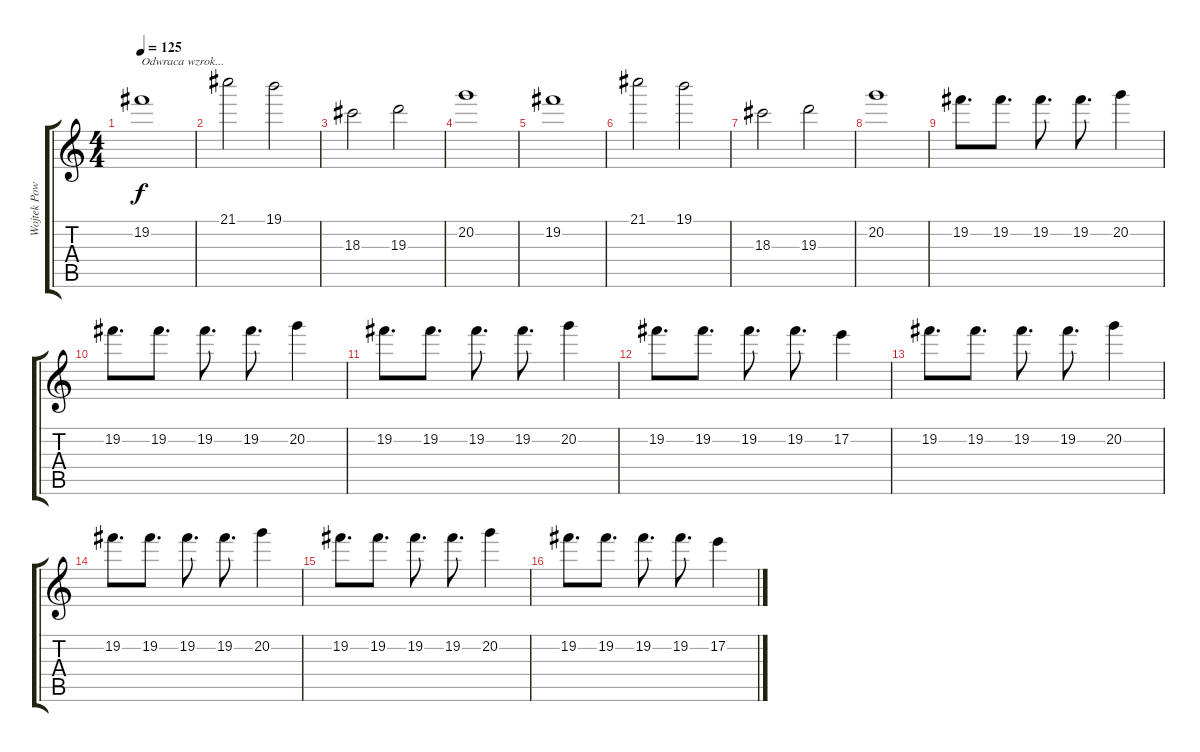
\track ("Wojtek Powaga " "Wojtek Pow") {instrument distortionguitar}
\staff {score tabs}
\tuning (E4 B3 G3 D3 A2 E2) {hide}
\ts (4 4)
\tempo 125
\clef g2
\ks c
19.2.1{txt "Odwraca wzrok..." dy f} |
21.1.2 19.1.2 |
18.3.2 19.3.2 |
20.2.1 |
19.2.1 |
21.1.2 19.1.2 |
18.3.2 19.3.2 |
20.2.1 |
19.2.8{d} 19.2.8{d} 19.2.8{d} 19.2.8{d} 20.2.4 |
19.2.8{d} 19.2.8{d} 19.2.8{d} 19.2.8{d} 20.2.4 |
19.2.8{d} 19.2.8{d} 19.2.8{d} 19.2.8{d} 20.2.4 |
19.2.8{d} 19.2.8{d} 19.2.8{d} 19.2.8{d} 17.2.4 |
19.2.8{d} 19.2.8{d} 19.2.8{d} 19.2.8{d} 20.2.4 |
19.2.8{d} 19.2.8{d} 19.2.8{d} 19.2.8{d} 20.2.4 |
19.2.8{d} 19.2.8{d} 19.2.8{d} 19.2.8{d} 20.2.4 |
19.2.8{d} 19.2.8{d} 19.2.8{d} 19.2.8{d} 17.2.4
